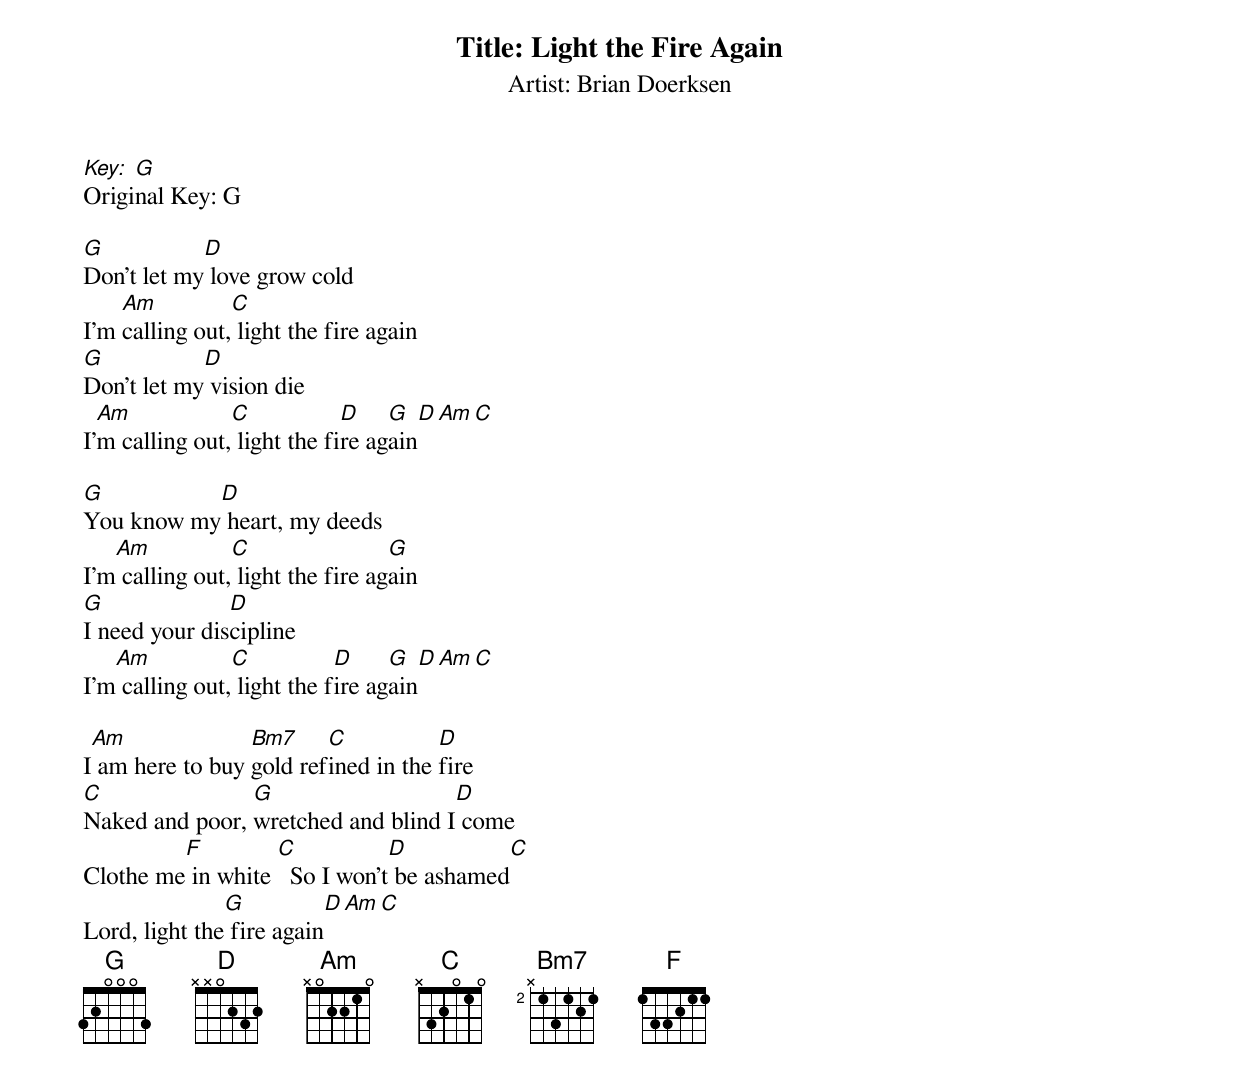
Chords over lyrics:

Title: Light the Fire Again
Artist: Brian Doerksen
Key: G
Original Key: G

G           D
Don't let my love grow cold
    Am          C
I'm calling out, light the fire again
G           D
Don't let my vision die
  Am            C            D    G    D   Am  C
I'm calling out, light the fire again

G          D
You know my heart, my deeds
   Am           C                 G
I'm calling out, light the fire again
G              D
I need your discipline
   Am           C           D     G    D   Am  C
I'm calling out, light the fire again

 Am              Bm7     C           D
I am here to buy gold refined in the fire
C               G                   D
Naked and poor, wretched and blind I come
         F         C           D            C
Clothe me in white   So I won't be ashamed
               G           D   Am  C
Lord, light the fire again
